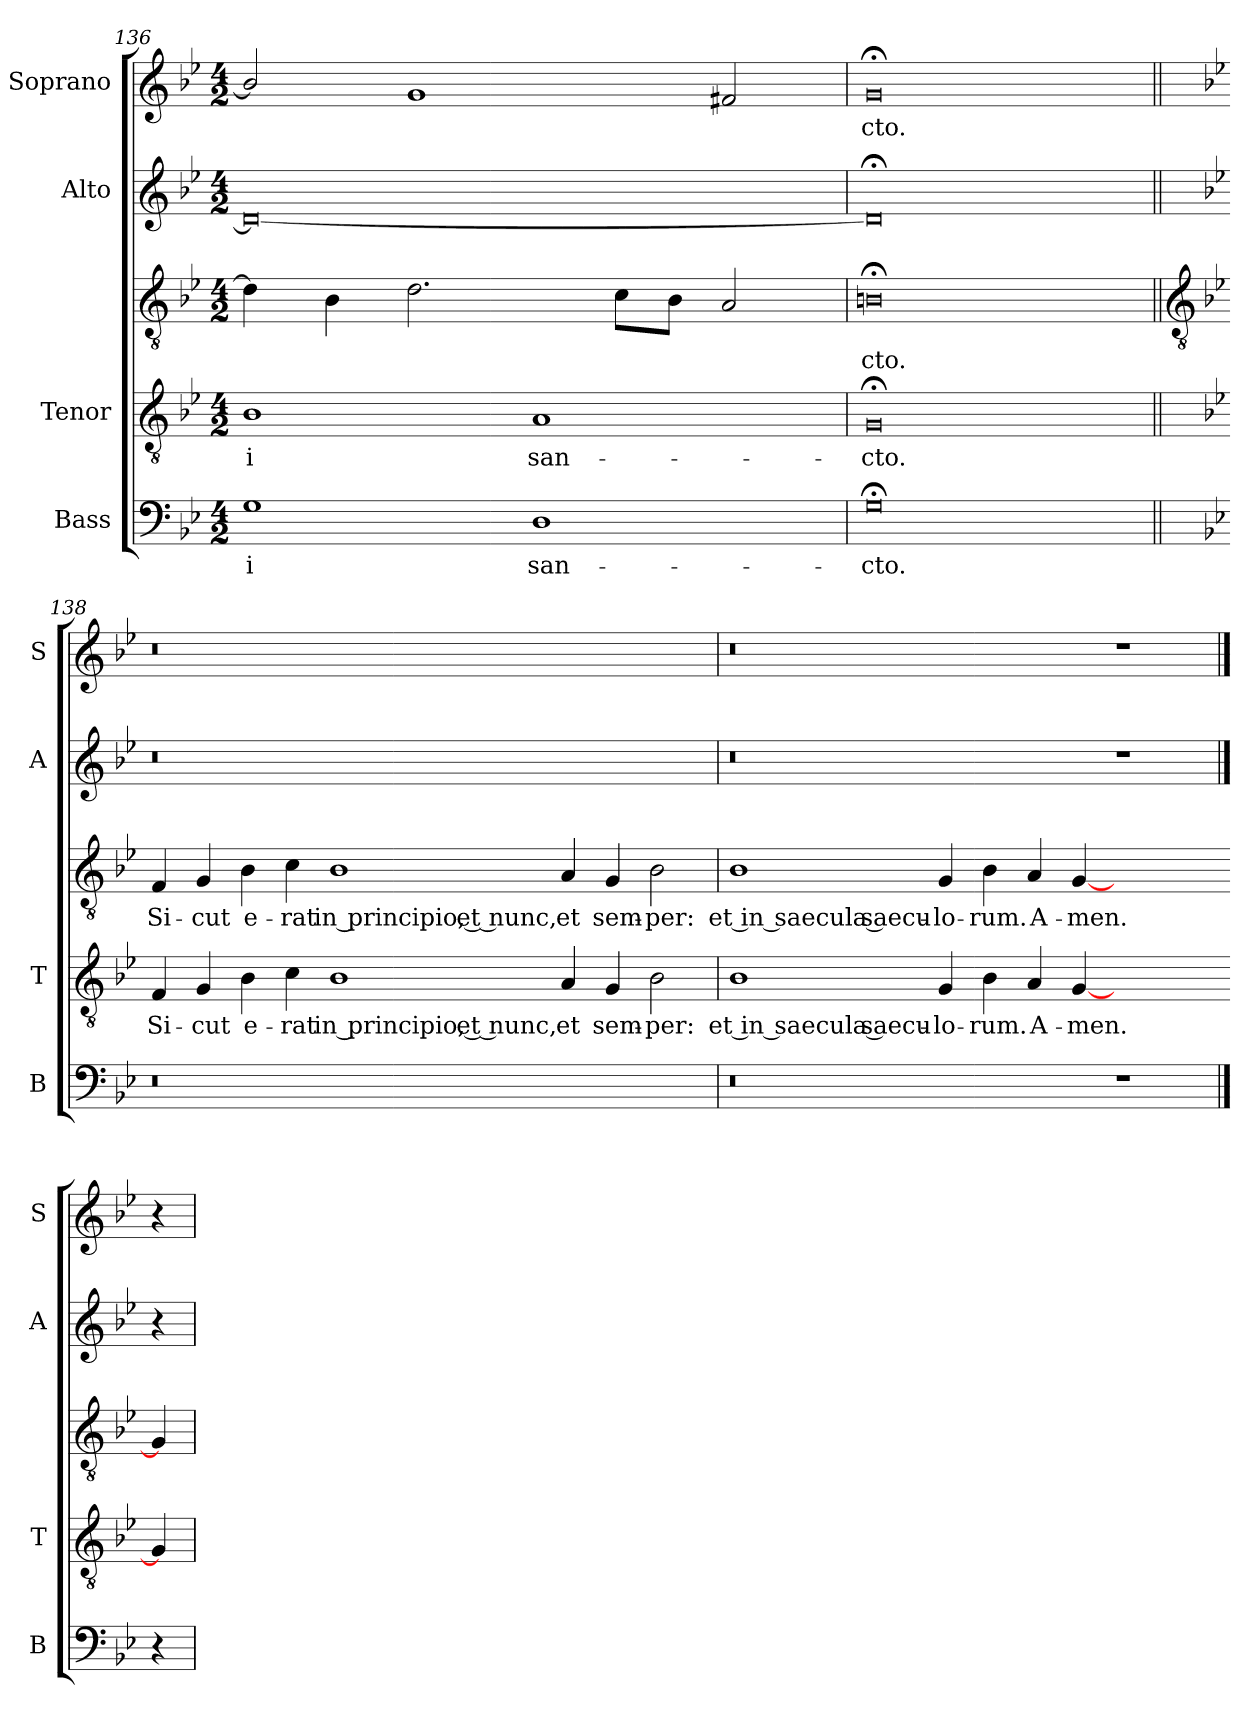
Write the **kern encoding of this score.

**kern	**text	**kern	**text	**kern	**text	**kern	**kern	**text
*part4	*part4	*part3	*part3	*part3	*part3	*part2	*part1	*part1
*staff5	*staff5	*staff4	*staff4	*staff3	*staff3	*staff2	*staff1	*staff1
*I"Bass	*	*I"Tenor	*	*	*	*I"Alto	*I"Soprano	*
*I'B	*	*I'T	*	*	*	*I'A	*I'S	*
*clefF4	*	*clefGv2	*	*clefGv2	*	*clefG2	*clefG2	*
*k[b-e-]	*	*k[b-e-]	*	*k[b-e-]	*	*k[b-e-]	*k[b-e-]	*
*B-:	*	*B-:	*	*B-:	*	*B-:	*B-:	*
*M4/2	*	*M4/2	*	*M4/2	*	*M4/2	*M4/2	*
=136	=136	=136	=136	=136	=136	=136	=136	=136
!	!LO:LY:b	!	!LO:LY:b	!	!	!	!	!
1G	-i	1B-	-i	4d]	.	0d_	2b-/]	.
.	.	.	.	4B-	.	.	.	.
.	.	.	.	2.d	.	.	1g	.
!	!LO:LY:b	!	!LO:LY:b	!	!	!	!	!
1D	san-	1A	san-	.	.	.	.	.
.	.	.	.	8cL	.	.	.	.
.	.	.	.	8B-J	.	.	.	.
.	.	.	.	2A	.	.	2f#X	.
=137	=137	=137	=137	=137	=137	=137	=137	=137
!	!LO:LY:b	!	!LO:LY:b	!	!LO:LY:b	!	!	!LO:LY:b
0G;<	-cto.	0G;<	cto.	0Bn;<	-cto.	0d;<]	0g;<	cto.
!!LO:LB:g=z
=138||	=138||	=138||	=138||	=138||	=138||	=138||	=138||	=138||
*	*	*	*	*clefGv2	*	*	*	*
*	*	*k[b-e-]	*	*k[b-e-]	*	*	*	*
*	*	*B-:	*	*B-:	*	*	*	*
!	!	!	!LO:LY:b	!	!LO:LY:b	!	!	!
0r	.	4F	Si-	4F	Si-	0r	0r	.
!	!	!	!LO:LY:b	!	!LO:LY:b	!	!	!
.	.	4G	-cut	4G	-cut	.	.	.
!	!	!	!LO:LY:b	!	!LO:LY:b	!	!	!
.	.	4B-	e-	4B-	e-	.	.	.
!	!	!	!LO:LY:b	!	!LO:LY:b	!	!	!
.	.	4c	-rat	4c	-rat	.	.	.
!	!	!	!LO:LY:b	!	!LO:LY:b	!	!	!
.	.	1B-	in principio, et nunc,	1B-	in principio, et nunc,	.	.	.
!	!	!	!LO:LY:b	!	!LO:LY:b	!	!	!
1ryy	.	4A	et	4A	et	1ryy	1ryy	.
!	!	!	!LO:LY:b	!	!LO:LY:b	!	!	!
.	.	4G	sem-	4G	sem-	.	.	.
!	!	!	!LO:LY:b	!	!LO:LY:b	!	!	!
.	.	2B-	-per:	2B-	-per:	.	.	.
=139	=139	=139	=139	=139	=139	=139	=139	=139
!	!	!	!LO:LY:b	!	!LO:LY:b	!	!	!
0r	.	1B-	et in saecula saecu-	1B-	et in saecula saecu-	0r	0r	.
!	!	!	!LO:LY:b	!	!LO:LY:b	!	!	!
.	.	4G	-lo-	4G	-lo-	.	.	.
!	!	!	!LO:LY:b	!	!LO:LY:b	!	!	!
.	.	4B-	-rum.	4B-	-rum.	.	.	.
!	!	!	!LO:LY:b	!	!LO:LY:b	!	!	!
.	.	4A	A-	4A	A-	.	.	.
!	!	!	!LO:LY:b	!	!LO:LY:b	!	!	!
.	.	[4G	-men.	[4G	-men.	.	.	.
1r	.	1ryy	.	1ryy	.	1r	1r	.
==140	==140	=140-	==140	=140-	==140	==140	==140	==140
4r	.	4G]	.	4G]	.	4r	4r	.
=	=	=	=	=	=	=	=	=
*-	*-	*-	*-	*-	*-	*-	*-	*-
